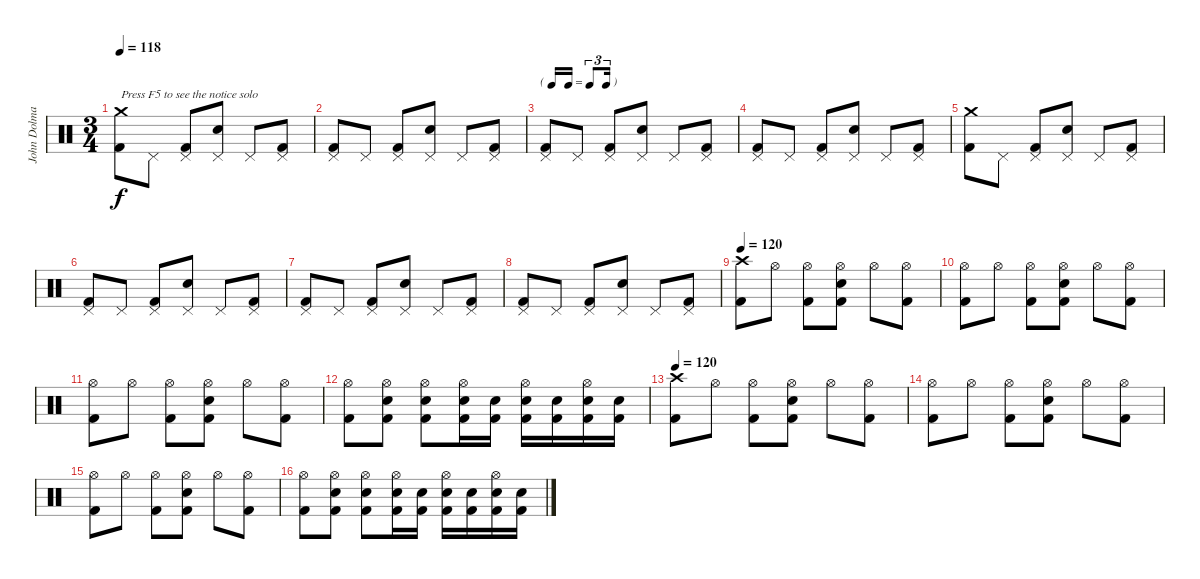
\track ("John Dolmayan" "John Dolma") {instrument percussion}
\staff {score}
\articulation defaults
\ts (3 4)
\tempo 118
\clef neutral
\ks c
("Crash medium (hit)" "Kick (hit) 2").8{txt "Press F5 to see the notice solo" dy f} "Pedal Hi-Hat (hit)".8 ("Pedal Hi-Hat (hit)" "Kick (hit) 2").8 ("Pedal Hi-Hat (hit)" "Electric Snare (hit)").8 "Pedal Hi-Hat (hit)".8 ("Pedal Hi-Hat (hit)" "Kick (hit) 2").8 |
("Pedal Hi-Hat (hit)" "Kick (hit) 2").8 "Pedal Hi-Hat (hit)".8 ("Pedal Hi-Hat (hit)" "Kick (hit) 2").8 ("Pedal Hi-Hat (hit)" "Electric Snare (hit)").8 "Pedal Hi-Hat (hit)".8 ("Pedal Hi-Hat (hit)" "Kick (hit) 2").8 |
\tf triplet16th
("Pedal Hi-Hat (hit)" "Kick (hit) 2").8 "Pedal Hi-Hat (hit)".8 ("Pedal Hi-Hat (hit)" "Kick (hit) 2").8 ("Pedal Hi-Hat (hit)" "Electric Snare (hit)").8 "Pedal Hi-Hat (hit)".8 ("Pedal Hi-Hat (hit)" "Kick (hit) 2").8 |
("Pedal Hi-Hat (hit)" "Kick (hit) 2").8 "Pedal Hi-Hat (hit)".8 ("Pedal Hi-Hat (hit)" "Kick (hit) 2").8 ("Pedal Hi-Hat (hit)" "Electric Snare (hit)").8 "Pedal Hi-Hat (hit)".8 ("Pedal Hi-Hat (hit)" "Kick (hit) 2").8 |
("Crash medium (hit)" "Kick (hit) 2").8 "Pedal Hi-Hat (hit)".8 ("Pedal Hi-Hat (hit)" "Kick (hit) 2").8 ("Pedal Hi-Hat (hit)" "Electric Snare (hit)").8 "Pedal Hi-Hat (hit)".8 ("Pedal Hi-Hat (hit)" "Kick (hit) 2").8 |
("Pedal Hi-Hat (hit)" "Kick (hit) 2").8 "Pedal Hi-Hat (hit)".8 ("Pedal Hi-Hat (hit)" "Kick (hit) 2").8 ("Pedal Hi-Hat (hit)" "Electric Snare (hit)").8 "Pedal Hi-Hat (hit)".8 ("Pedal Hi-Hat (hit)" "Kick (hit) 2").8 |
("Pedal Hi-Hat (hit)" "Kick (hit) 2").8 "Pedal Hi-Hat (hit)".8 ("Pedal Hi-Hat (hit)" "Kick (hit) 2").8 ("Pedal Hi-Hat (hit)" "Electric Snare (hit)").8 "Pedal Hi-Hat (hit)".8 ("Pedal Hi-Hat (hit)" "Kick (hit) 2").8 |
("Pedal Hi-Hat (hit)" "Kick (hit) 2").8 "Pedal Hi-Hat (hit)".8 ("Pedal Hi-Hat (hit)" "Kick (hit) 2").8 ("Pedal Hi-Hat (hit)" "Electric Snare (hit)").8 "Pedal Hi-Hat (hit)".8 ("Pedal Hi-Hat (hit)" "Kick (hit) 2").8 |
\tempo 120
("Crash high (hit)" "Kick (hit) 2").8 "Hi-Hat (open)".8 ("Hi-Hat (open)" "Kick (hit) 2").8 ("Hi-Hat (open)" "Electric Snare (hit)" "Kick (hit) 2").8 "Hi-Hat (open)".8 ("Hi-Hat (open)" "Kick (hit) 2").8 |
("Hi-Hat (open)" "Kick (hit) 2").8 "Hi-Hat (open)".8 ("Hi-Hat (open)" "Kick (hit) 2").8 ("Hi-Hat (open)" "Electric Snare (hit)" "Kick (hit) 2").8 "Hi-Hat (open)".8 ("Hi-Hat (open)" "Kick (hit) 2").8 |
("Hi-Hat (open)" "Kick (hit) 2").8 "Hi-Hat (open)".8 ("Hi-Hat (open)" "Kick (hit) 2").8 ("Hi-Hat (open)" "Electric Snare (hit)" "Kick (hit) 2").8 "Hi-Hat (open)".8 ("Hi-Hat (open)" "Kick (hit) 2").8 |
("Hi-Hat (open)" "Kick (hit) 2").8 ("Hi-Hat (open)" "Electric Snare (hit)" "Kick (hit) 2").8 ("Hi-Hat (open)" "Electric Snare (hit)" "Kick (hit) 2").8 ("Hi-Hat (open)" "Electric Snare (hit)" "Kick (hit) 2").16 ("Electric Snare (hit)" "Kick (hit) 2").16 ("Hi-Hat (open)" "Electric Snare (hit)" "Kick (hit) 2").16 ("Electric Snare (hit)" "Kick (hit) 2").16 ("Hi-Hat (open)" "Electric Snare (hit)" "Kick (hit) 2").16 ("Electric Snare (hit)" "Kick (hit) 2").16 |
\tempo 120
("Crash high (hit)" "Kick (hit) 2").8 "Hi-Hat (open)".8 ("Hi-Hat (open)" "Kick (hit) 2").8 ("Hi-Hat (open)" "Electric Snare (hit)" "Kick (hit) 2").8 "Hi-Hat (open)".8 ("Hi-Hat (open)" "Kick (hit) 2").8 |
("Hi-Hat (open)" "Kick (hit) 2").8 "Hi-Hat (open)".8 ("Hi-Hat (open)" "Kick (hit) 2").8 ("Hi-Hat (open)" "Electric Snare (hit)" "Kick (hit) 2").8 "Hi-Hat (open)".8 ("Hi-Hat (open)" "Kick (hit) 2").8 |
("Hi-Hat (open)" "Kick (hit) 2").8 "Hi-Hat (open)".8 ("Hi-Hat (open)" "Kick (hit) 2").8 ("Hi-Hat (open)" "Electric Snare (hit)" "Kick (hit) 2").8 "Hi-Hat (open)".8 ("Hi-Hat (open)" "Kick (hit) 2").8 |
("Hi-Hat (open)" "Kick (hit) 2").8 ("Hi-Hat (open)" "Electric Snare (hit)" "Kick (hit) 2").8 ("Hi-Hat (open)" "Electric Snare (hit)" "Kick (hit) 2").8 ("Hi-Hat (open)" "Electric Snare (hit)" "Kick (hit) 2").16 ("Electric Snare (hit)" "Kick (hit) 2").16 ("Hi-Hat (open)" "Electric Snare (hit)" "Kick (hit) 2").16 ("Electric Snare (hit)" "Kick (hit) 2").16 ("Hi-Hat (open)" "Electric Snare (hit)" "Kick (hit) 2").16 ("Electric Snare (hit)" "Kick (hit) 2").16
